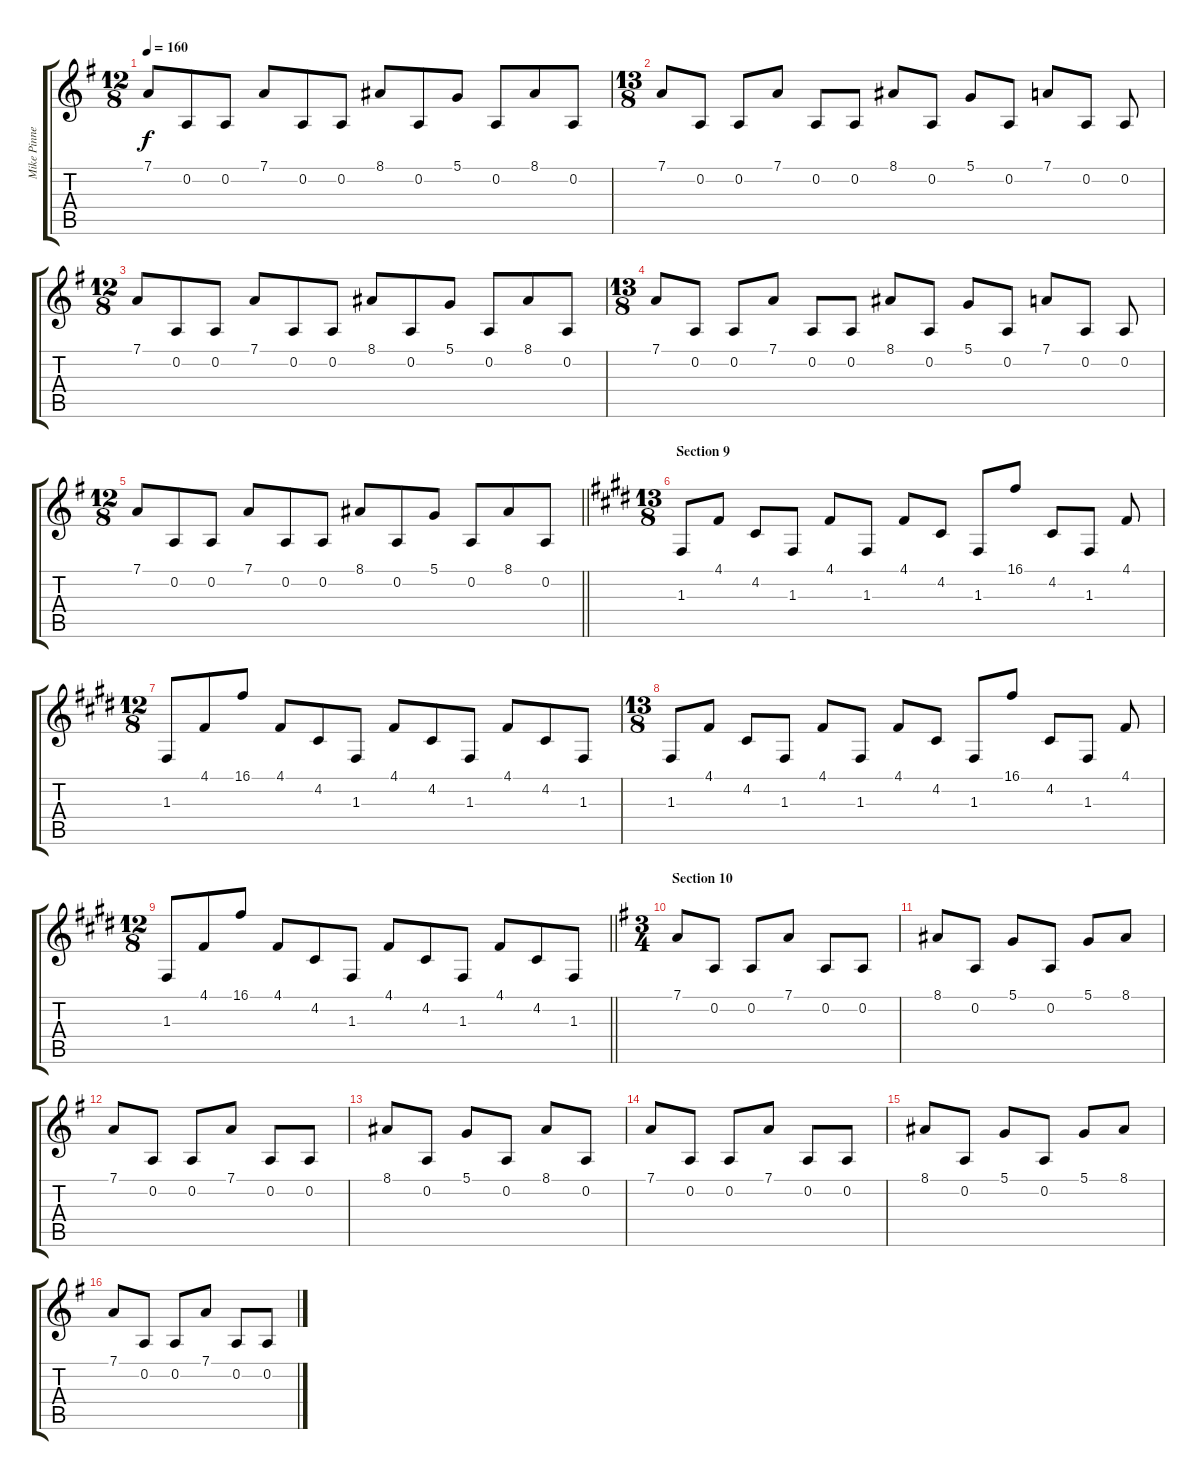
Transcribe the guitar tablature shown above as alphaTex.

\track ("Mike Pinnella (piano)" "Mike Pinne") {instrument harpsichord}
\staff {score tabs}
\tuning (D4 A3 F3 C3 G2 D2) {hide}
\ts (12 8)
\tempo 160
\clef g2
\ks eminor
7.1.8{dy f} 0.2.8 0.2.8 7.1.8 0.2.8 0.2.8 8.1.8 0.2.8 5.1.8 0.2.8 8.1.8 0.2.8 |
\ts (13 8)
7.1.8 0.2.8 0.2.8 7.1.8 0.2.8 0.2.8 8.1.8 0.2.8 5.1.8 0.2.8 7.1.8 0.2.8 0.2.8 |
\ts (12 8)
7.1.8 0.2.8 0.2.8 7.1.8 0.2.8 0.2.8 8.1.8 0.2.8 5.1.8 0.2.8 8.1.8 0.2.8 |
\ts (13 8)
7.1.8 0.2.8 0.2.8 7.1.8 0.2.8 0.2.8 8.1.8 0.2.8 5.1.8 0.2.8 7.1.8 0.2.8 0.2.8 |
\ts (12 8)
\barLineRight lightlight
7.1.8 0.2.8 0.2.8 7.1.8 0.2.8 0.2.8 8.1.8 0.2.8 5.1.8 0.2.8 8.1.8 0.2.8 |
\ts (13 8)
\section ("" "Section 9")
\ks c#minor
1.3.8 4.1.8 4.2.8 1.3.8 4.1.8 1.3.8 4.1.8 4.2.8 1.3.8 16.1.8 4.2.8 1.3.8 4.1.8 |
\ts (12 8)
1.3.8 4.1.8 16.1.8 4.1.8 4.2.8 1.3.8 4.1.8 4.2.8 1.3.8 4.1.8 4.2.8 1.3.8 |
\ts (13 8)
1.3.8 4.1.8 4.2.8 1.3.8 4.1.8 1.3.8 4.1.8 4.2.8 1.3.8 16.1.8 4.2.8 1.3.8 4.1.8 |
\ts (12 8)
\barLineRight lightlight
1.3.8 4.1.8 16.1.8 4.1.8 4.2.8 1.3.8 4.1.8 4.2.8 1.3.8 4.1.8 4.2.8 1.3.8 |
\ts (3 4)
\section ("" "Section 10")
\ks eminor
7.1.8 0.2.8 0.2.8 7.1.8 0.2.8 0.2.8 |
8.1.8 0.2.8 5.1.8 0.2.8 5.1.8 8.1.8 |
7.1.8 0.2.8 0.2.8 7.1.8 0.2.8 0.2.8 |
8.1.8 0.2.8 5.1.8 0.2.8 8.1.8 0.2.8 |
7.1.8 0.2.8 0.2.8 7.1.8 0.2.8 0.2.8 |
8.1.8 0.2.8 5.1.8 0.2.8 5.1.8 8.1.8 |
7.1.8 0.2.8 0.2.8 7.1.8 0.2.8 0.2.8
